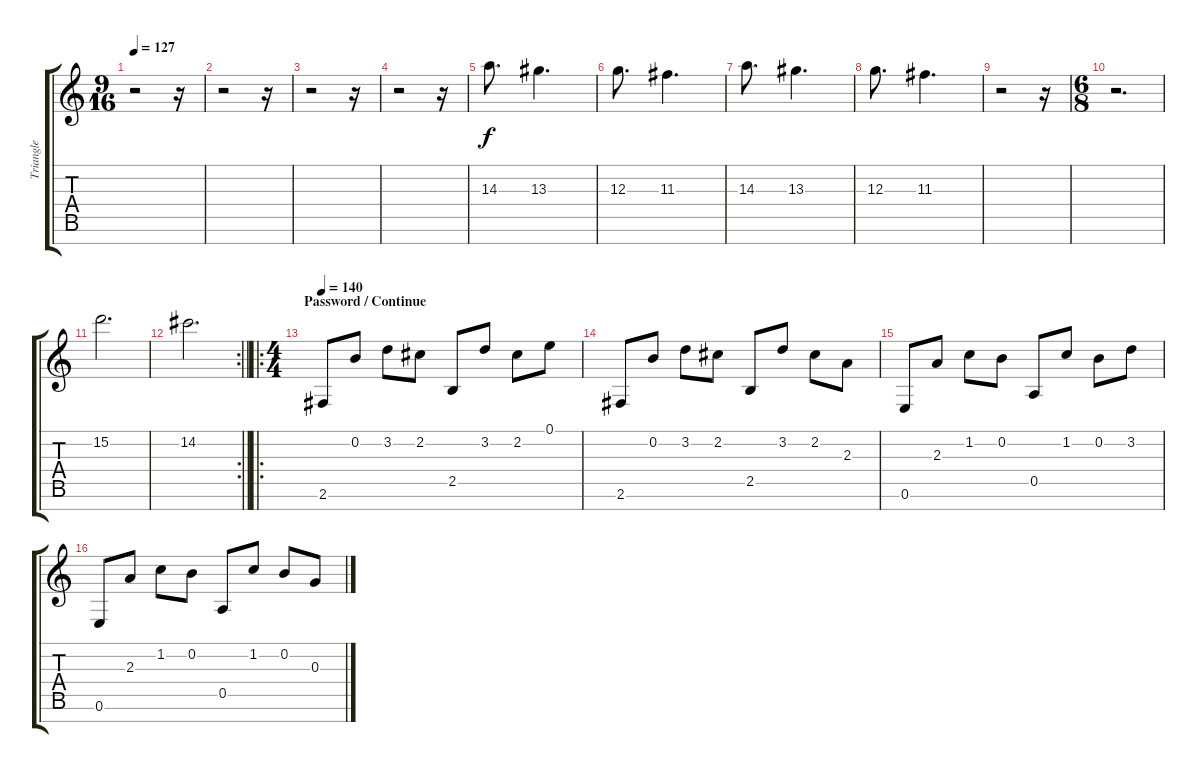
\track ("Triangle" "Triangle") {instrument electricbassfinger}
\staff {score tabs}
\tuning (E4 B3 G3 D3 A2 E2 B1) {hide}
\ts (9 16)
\tempo 127
\clef g2
\ks c
r.2{dy f} r.16 |
r.2 r.16 |
r.2 r.16 |
r.2 r.16 |
14.3.8{d} 13.3.4{d} |
12.3.8{d} 11.3.4{d} |
14.3.8{d} 13.3.4{d} |
12.3.8{d} 11.3.4{d} |
r.2 r.16 |
\ts (6 8)
r.2{d} |
15.2.2{d} |
\rc 2
\barLineRight lightlight
14.2.2{d} |
\ro
\ts (4 4)
\section ("" "Password / Continue")
\tempo 140
2.6.8{volume 13 instrument electricbassfinger} 0.2.8 3.2.8 2.2.8 2.5.8 3.2.8 2.2.8 0.1.8 |
2.6.8 0.2.8 3.2.8 2.2.8 2.5.8 3.2.8 2.2.8 2.3.8 |
0.6.8 2.3.8 1.2.8 0.2.8 0.5.8 1.2.8 0.2.8 3.2.8 |
0.6.8 2.3.8 1.2.8 0.2.8 0.5.8 1.2.8 0.2.8 0.3.8
